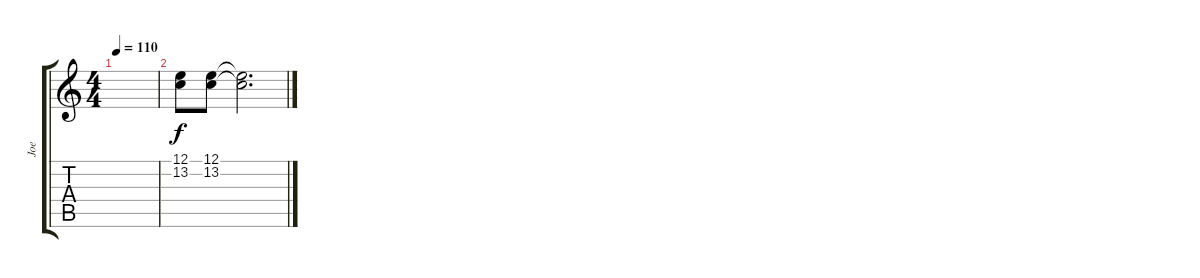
\track ("Joe" "Joe") {instrument lead1square}
\staff {score tabs}
\tuning (E4 B3 G3 D3 A2 E2) {hide}
\ts (4 4)
\tempo 110
\clef g2
\ks c
|
(12.1 13.2).8 (12.1 13.2).8 (12.1{t} 13.2{t}).2{d}
